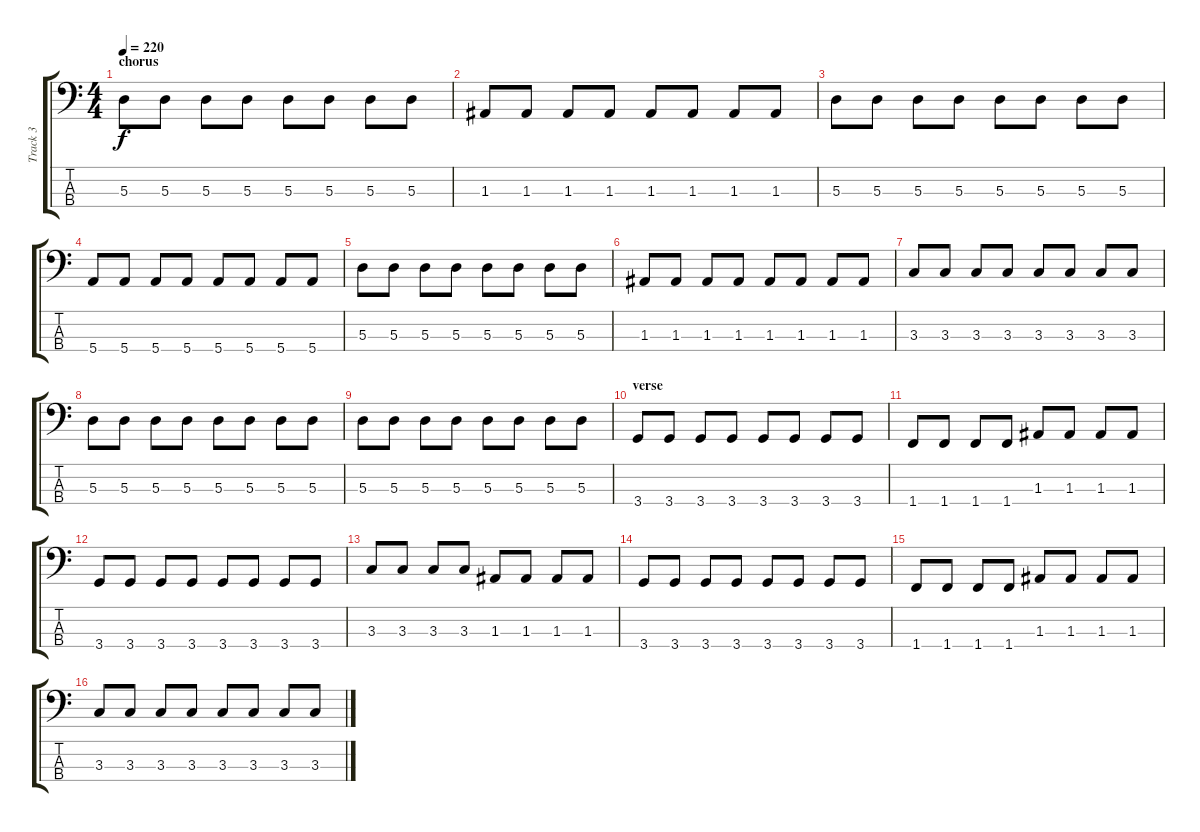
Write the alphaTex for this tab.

\track ("Track 3" "Track 3") {instrument electricbasspick}
\staff {score tabs}
\tuning (G2 D2 A1 E1) {hide}
\ts (4 4)
\section ("" "chorus")
\tempo 220
\clef f4
\ks c
5.3.8{dy f} 5.3.8 5.3.8 5.3.8 5.3.8 5.3.8 5.3.8 5.3.8 |
1.3.8 1.3.8 1.3.8 1.3.8 1.3.8 1.3.8 1.3.8 1.3.8 |
5.3.8 5.3.8 5.3.8 5.3.8 5.3.8 5.3.8 5.3.8 5.3.8 |
5.4.8 5.4.8 5.4.8 5.4.8 5.4.8 5.4.8 5.4.8 5.4.8 |
5.3.8 5.3.8 5.3.8 5.3.8 5.3.8 5.3.8 5.3.8 5.3.8 |
1.3.8 1.3.8 1.3.8 1.3.8 1.3.8 1.3.8 1.3.8 1.3.8 |
3.3.8 3.3.8 3.3.8 3.3.8 3.3.8 3.3.8 3.3.8 3.3.8 |
5.3.8 5.3.8 5.3.8 5.3.8 5.3.8 5.3.8 5.3.8 5.3.8 |
5.3.8 5.3.8 5.3.8 5.3.8 5.3.8 5.3.8 5.3.8 5.3.8 |
\section ("" "verse")
3.4.8 3.4.8 3.4.8 3.4.8 3.4.8 3.4.8 3.4.8 3.4.8 |
1.4.8 1.4.8 1.4.8 1.4.8 1.3.8 1.3.8 1.3.8 1.3.8 |
3.4.8 3.4.8 3.4.8 3.4.8 3.4.8 3.4.8 3.4.8 3.4.8 |
3.3.8 3.3.8 3.3.8 3.3.8 1.3.8 1.3.8 1.3.8 1.3.8 |
3.4.8 3.4.8 3.4.8 3.4.8 3.4.8 3.4.8 3.4.8 3.4.8 |
1.4.8 1.4.8 1.4.8 1.4.8 1.3.8 1.3.8 1.3.8 1.3.8 |
3.3.8 3.3.8 3.3.8 3.3.8 3.3.8 3.3.8 3.3.8 3.3.8
